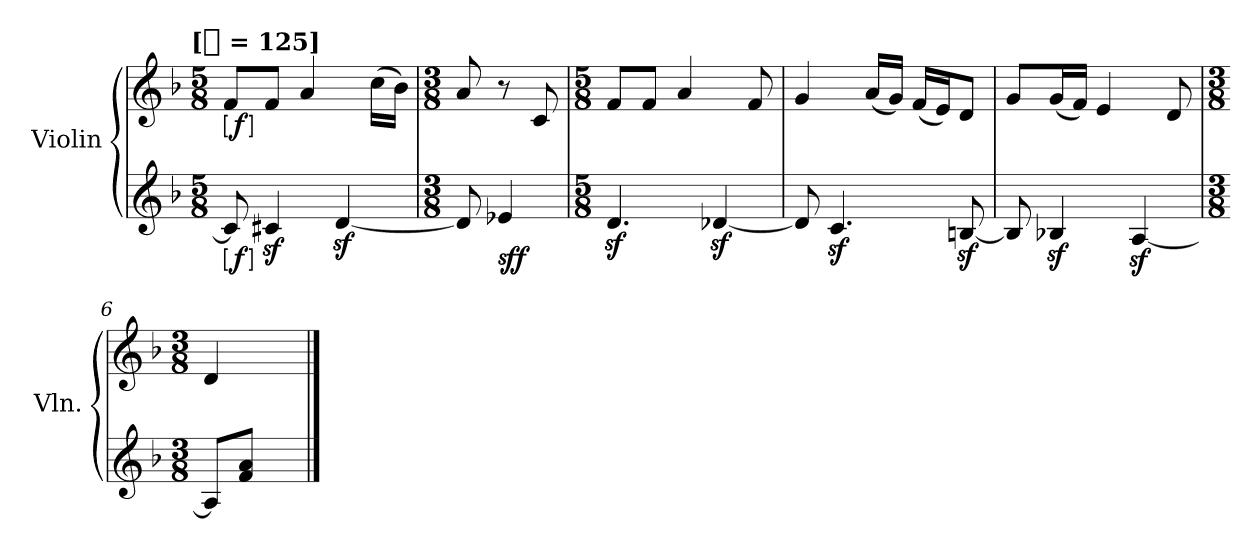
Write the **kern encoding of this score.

**kern	**dynam	**kern	**dynam
*part2	*part2	*part1	*part1
*staff2	*staff2	*staff1	*staff1
*I"Violin	*	*I"Violin	*
*I'Vln.	*	*I'Vln.	*
*clefG2	*	*clefG2	*
*k[b-]	*	*k[b-]	*
*F:	*	*F:	*
!!LO:TX:omd:t=[[quarter] = 125]
*M5/8	*	*M5/8	*
*MM125	*	*MM125	*
=1	=1	=1	=1
!	!LO:DY:ed=brack	!	!LO:DY:ed=brack
8c]	f	8fL	f
4c#Xz	.	8fJ	.
.	.	4a	.
[4dz	.	.	.
.	.	(16ccLL	.
.	.	16b-JJ)	.
=2	=2	=2	=2
*M3/8	*	*M3/8	*
8d]	.	8a	.
4e-X	sff	8r	.
.	.	8c	.
=3	=3	=3	=3
*M5/8	*	*M5/8	*
4.dz	.	8fL	.
.	.	8fJ	.
.	.	4a	.
[4d-Xz	.	.	.
.	.	8f	.
=4	=4	=4	=4
8d-]	.	4g	.
4.cz	.	.	.
.	.	(16aLL	.
.	.	16gJJ)	.
.	.	(16fLL	.
.	.	16eJ)	.
[8Bnz	.	8dJ	.
=5	=5	=5	=5
8B]	.	8gL	.
4B-Xz	.	(16gL	.
.	.	16fJJ)	.
.	.	4e	.
[4Az	.	.	.
.	.	8d	.
=6	=6	=6	=6
*M3/8	*	*M3/8	*
8AL]	.	4d	.
8f 8aJ	.	.	.
8ryy	.	8ryy	.
==	==	==	==
*-	*-	*-	*-
